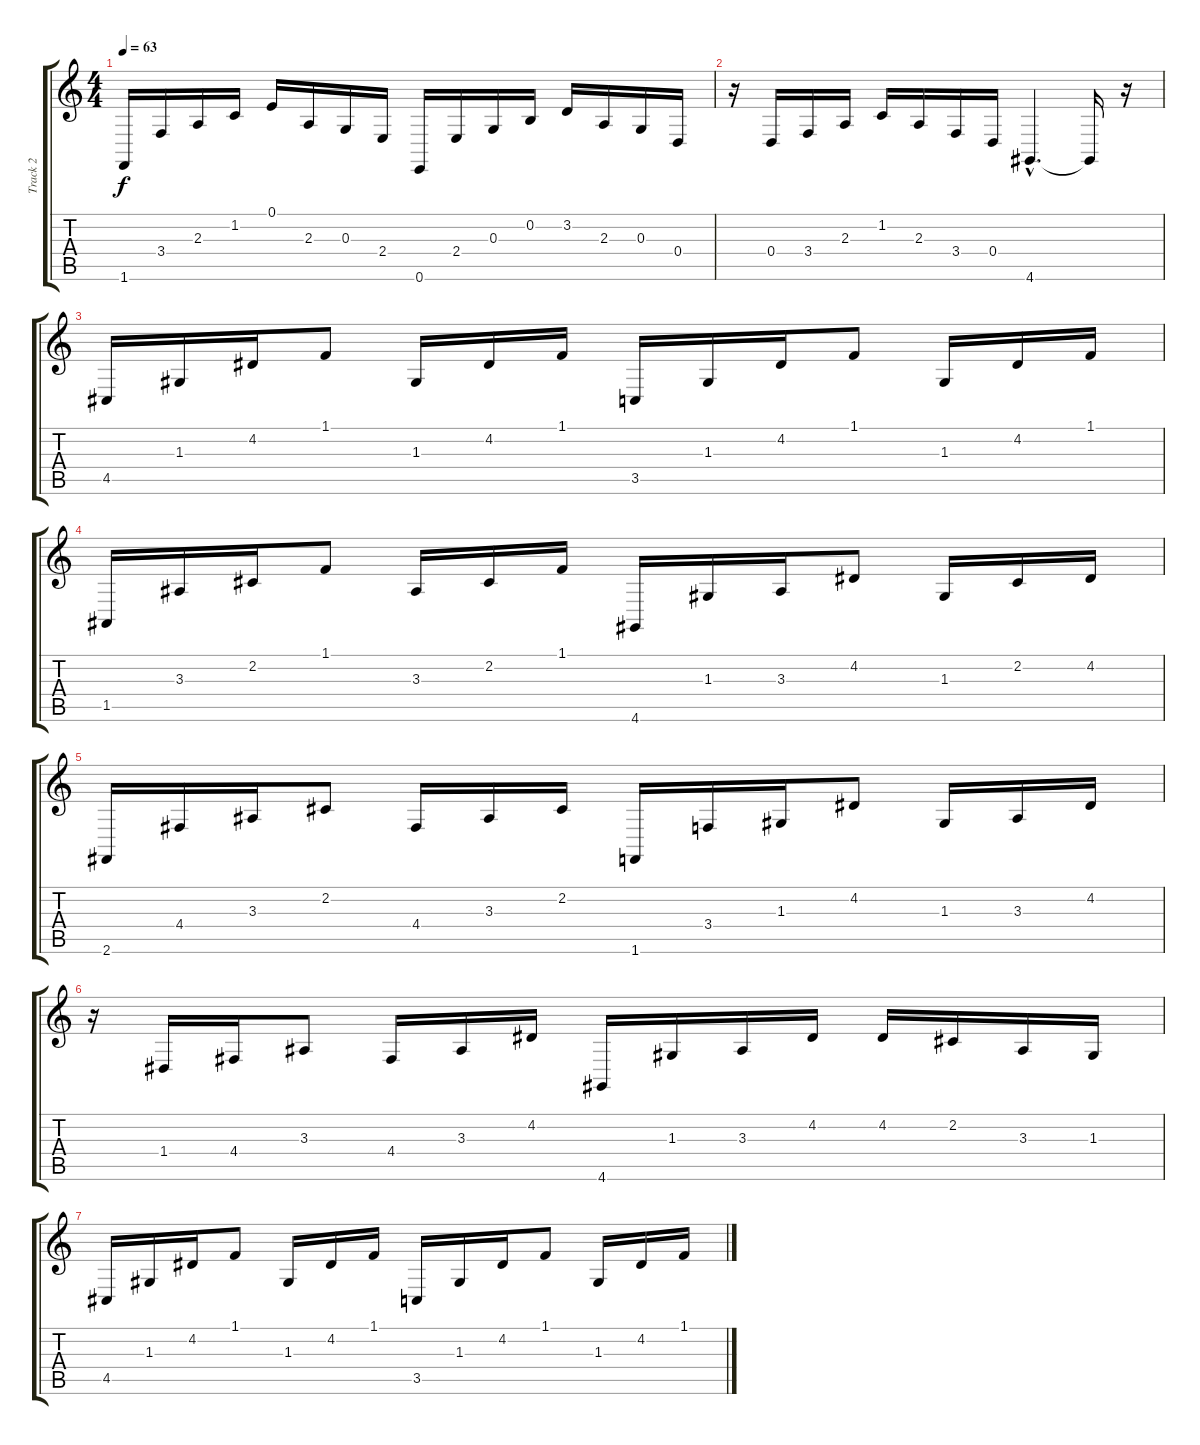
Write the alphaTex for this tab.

\track ("Track 2" "Track 2") {instrument acousticgrandpiano}
\staff {score tabs}
\tuning (E4 B3 G3 D3 A2 E2) {hide}
\ts (4 4)
\tempo 63
\clef g2
\ks c
1.6.16{dy f} 3.4.16 2.3.16 1.2.16 0.1.16 2.3.16 0.3.16 2.4.16 0.6.16 2.4.16 0.3.16 0.2.16 3.2.16 2.3.16 0.3.16 0.4.16 |
r.16 0.4.16 3.4.16 2.3.16 1.2.16 2.3.16 3.4.16 0.4.16 4.6{hac}.4{d} 4.6{t}.16 r.16 |
4.5.16 1.3.16 4.2.16 1.1.8 1.3.16 4.2.16 1.1.16 3.5.16 1.3.16 4.2.16 1.1.8 1.3.16 4.2.16 1.1.16 |
1.5.16 3.3.16 2.2.16 1.1.8 3.3.16 2.2.16 1.1.16 4.6.16 1.3.16 3.3.16 4.2.8 1.3.16 2.2.16 4.2.16 |
2.6.16 4.4.16 3.3.16 2.2.8 4.4.16 3.3.16 2.2.16 1.6.16 3.4.16 1.3.16 4.2.8 1.3.16 3.3.16 4.2.16 |
r.16 1.4.16 4.4.16 3.3.8 4.4.16 3.3.16 4.2.16 4.6.16 1.3.16 3.3.16 4.2.16 4.2.16 2.2.16 3.3.16 1.3.16 |
4.5.16 1.3.16 4.2.16 1.1.8 1.3.16 4.2.16 1.1.16 3.5.16 1.3.16 4.2.16 1.1.8 1.3.16 4.2.16 1.1.16
